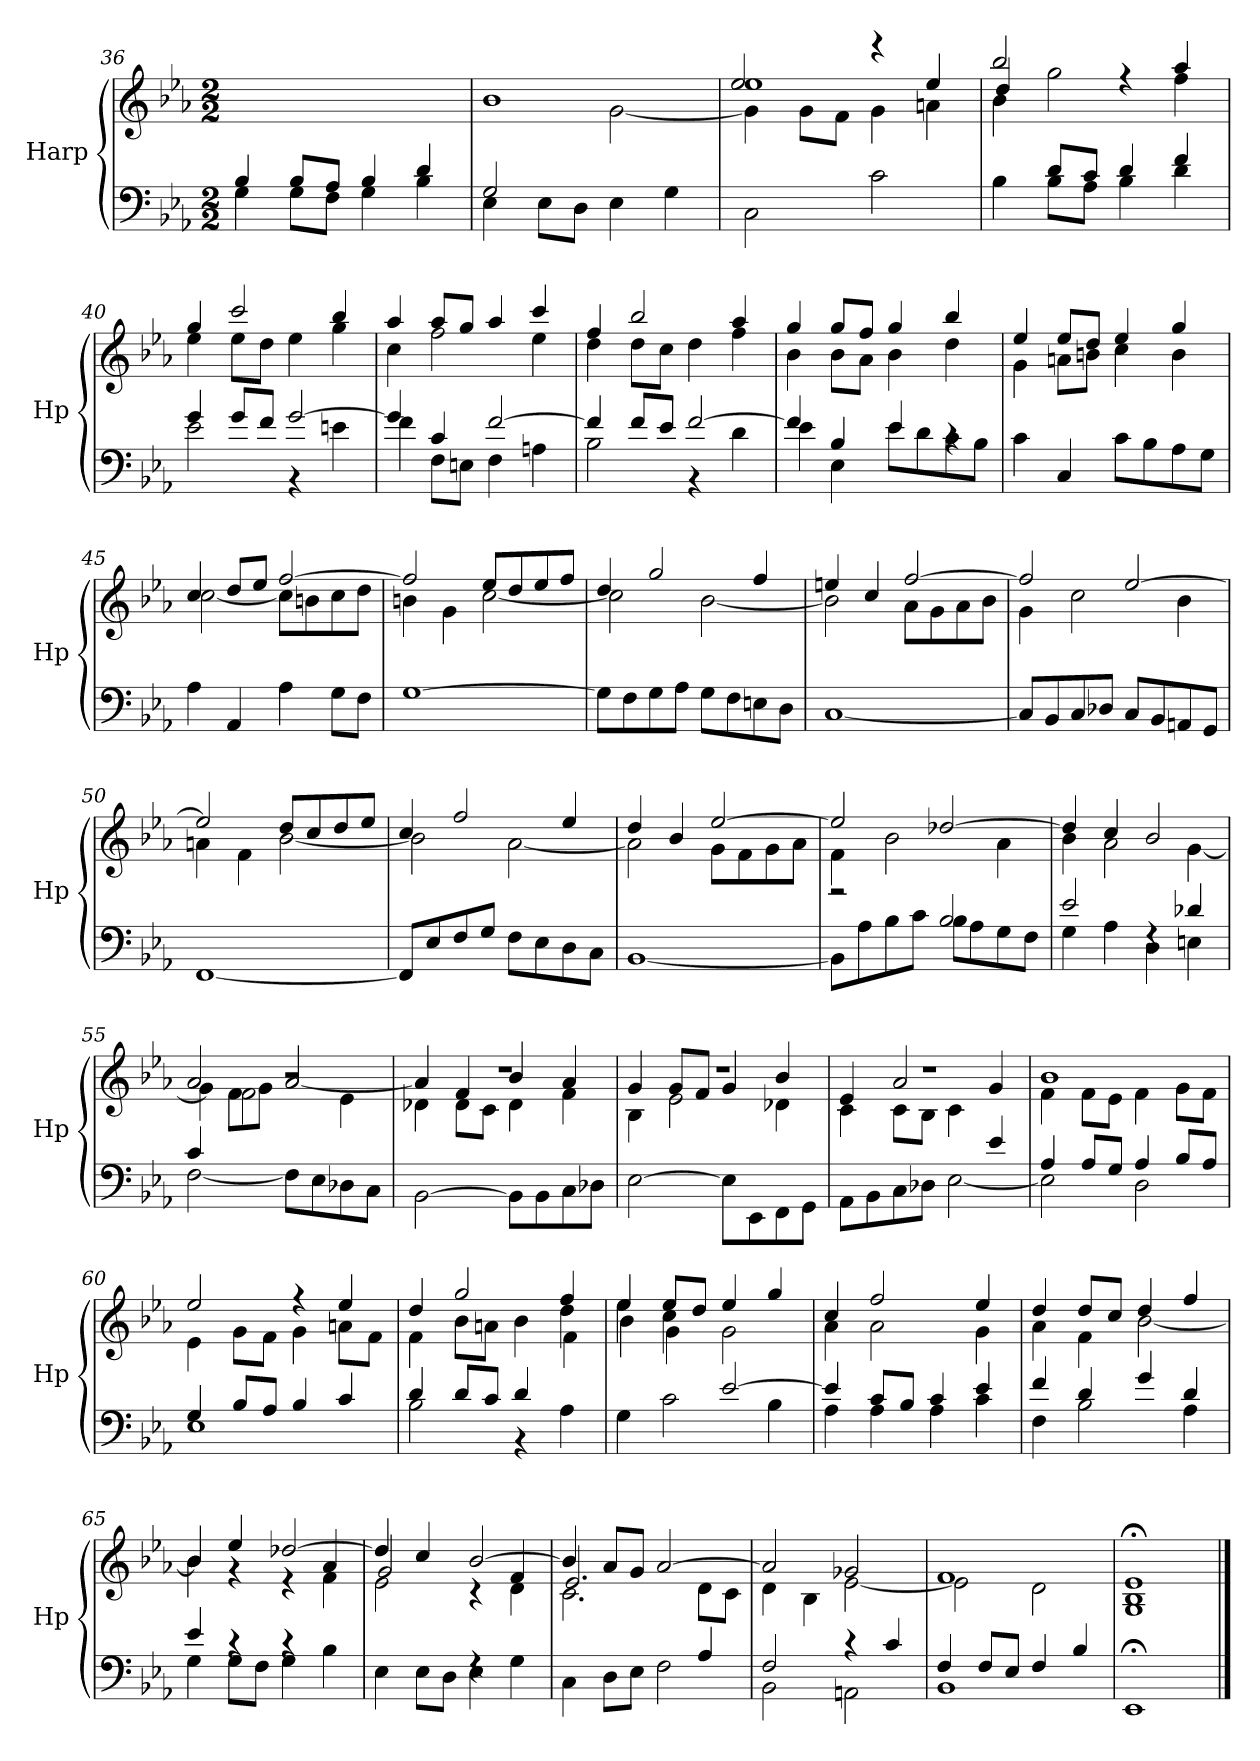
**kern	**kern
*part1	*part1
*staff2	*staff1
*I"Harp	*
*I'Hp	*
!!LO:PB:g=z
*clefF4	*clefG2
*k[b-e-a-]	*k[b-e-a-]
*M2/2	*M2/2
=36	=36
*^	*
4B-/	4G\	1ryy
8B-/L	8G\L	.
8A-/J	8F\J	.
4B-/	4G\	.
4d/	4B-\	.
=37	=37	=37
*	*	*^
2G/	4E-\	1b-	2ryy
.	8E-\L	.	.
.	8D\J	.	.
2ryy	4E-\	.	[2g\
.	4G\	.	.
*v	*v	*	*
=38	=38	=38
*	*	*^
2C\	1ee-	2ee-/	4g\]
.	.	.	8g\L
.	.	.	8f\J
2c\	.	4reee	4g\
.	.	4ee-/	4an\
=39	=39	=39	=39
*^	*	*	*
4ryy	4B-\	2bb-/	4dd/	4b-\
8d/L	8B-\L	.	2gg\	2.ryy
8c/J	8A-\J	.	.	.
4d/	4B-\	4rff	.	.
4f/	4d\	4aa-/	4ff\	.
*	*	*	*v	*v
=40	=40	=40	=40
4g/	2e-\	4gg/	4ee-\
8g/L	.	2ccc/	8ee-\L
8f/J	.	.	8dd\J
[2g/	4r	.	4ee-\
.	4en\	4bb-/	4gg\
=41	=41	=41	=41
4g/]	4f\	4aa-/	4cc\
4c/	8F\L	8aa-/L	2ff\
.	8En\J	8gg/J	.
[2f/	4F\	4aa-/	.
.	4An\	4ccc/	4ee-\
!!LO:LB:g=z	!!
=42	=42	=42	=42
4f/]	2B-\	4ff/	4dd\
8f/L	.	2bb-/	8dd\L
8e-/J	.	.	8cc\J
[2f/	4r	.	4dd\
.	4d\	4aa-/	4ff\
=43	=43	=43	=43
4f/]	4e-\	4gg/	4b-\
4B-/	4E-\	8gg/L	8b-\L
.	.	8ff/J	8a-\J
4e-/	8e-\L	4gg/	4b-\
.	8d\	.	.
4rc	8c\	4bb-/	4dd\
.	8B-\J	.	.
*v	*v	*	*
=44	=44	=44
4c\	4ee-/	4g\
4C/	8ee-/L	8an\L
.	8dd/J	8bn\J
8c\L	4ee-/	4cc\
8B-\	.	.
8A-\	4gg/	4b\
8G\J	.	.
=45	=45	=45
4A-\	4cc/	[2cc\
4AA-/	8dd/L	.
.	8ee-/J	.
4A-\	[2ff/	8cc\L]
.	.	8bn\
8G\L	.	8cc\
8F\J	.	8dd\J
=46	=46	=46
[1G	2ff/]	4bn\
.	.	4g\
.	8ee-/L	[2cc\
.	8dd/	.
.	8ee-/	.
.	8ff/J	.
!!LO:LB:g=z	!!
=47	=47	=47
8G\L]	4dd/	2cc\]
8F\	.	.
8G\	2gg/	.
8A-\J	.	.
8G\L	.	[2b-\
8F\	.	.
8En\	4ff/	.
8D\J	.	.
=48	=48	=48
[1C	4een/	2b-\]
.	4cc/	.
.	[2ff/	8a-\L
.	.	8g\
.	.	8a-\
.	.	8b-\J
=49	=49	=49
8C/L]	2ff/]	4g\
8BB-/	.	.
8C/	.	2cc\
8D-X/J	.	.
8C/L	[2ee-/	.
8BB-/	.	.
8AAn/	.	4b-\
8GG/J	.	.
=50	=50	=50
[1FF	2ee-/]	4an\
.	.	4f\
.	8dd/L	[2b-\
.	8cc/	.
.	8dd/	.
.	8ee-/J	.
=51	=51	=51
8FF/L]	4cc/	2b-\]
8E-/	.	.
8F/	2ff/	.
8G/J	.	.
8F\L	.	[2a-\
8E-\	.	.
8D\	4ee-/	.
8C\J	.	.
!!LO:LB:g=z	!!
=52	=52	=52
[1BB-	4dd/	2a-\]
.	4b-/	.
.	[2ee-/	8g\L
.	.	8f\
.	.	8g\
.	.	8a-\J
=53	=53	=53
*^	*	*
8BB-\L]	2rg	2ee-/]	4f\
8A-\	.	.	.
8B-\	.	.	2b-\
8c\J	.	.	.
2B-/	8B-\L	[2dd-X/	.
.	8A-\	.	.
.	8G\	.	4a-\
.	8F\J	.	.
=54	=54	=54	=54
2e-/	4G\	4dd-/]	4b-\
.	4A-\	4cc/	2a-\
4rF	4D\	2b-/	.
4d-X/	4En\	.	[4g\
=55	=55	=55	=55
*	*	*	*^
4c/	[2F\	2a-/	4g\]	4ryy
2.ryy	.	.	8f\L	2f\
.	.	.	8g\J	.
.	8F\L]	2r	[2a-/	.
.	8E-\	.	.	.
.	8D-X\	.	.	4e-\
.	8C\J	.	.	.
*v	*v	*	*	*
=56	=56	=56	=56
[2BB-\	1r	4a-/]	4d-X\
.	.	4f/	8d-\L
.	.	.	8c\J
8BB-\L]	.	4b-/	4d-\
8BB-\	.	.	.
8C\	.	4a-/	4f\
8D-X\J	.	.	.
!!LO:LB:g=z	!!	!!
=57	=57	=57	=57
[2E-\	1r	4g/	4B-\
.	.	8g/L	2e-\
.	.	8f/J	.
8E-\L]	.	4g/	.
8EE-\	.	.	.
8FF\	.	4b-/	4d-X\
8GG\J	.	.	.
=58	=58	=58	=58
*^	*	*	*
2.ryy	8AA-\L	1r	4e-/	4c\
.	8BB-\	.	.	.
.	8C\	.	2a-/	8c\L
.	8D-X\J	.	.	8B-\J
.	[2E-\	.	.	4c\
4e-/	.	.	4g/	4ryy
*	*	*	*v	*v
=59	=59	=59	=59
4A-/	2E-\]	1b-	4f\
8A-/L	.	.	8f\L
8G/J	.	.	8e-\J
4A-/	2D\	.	4f\
8B-/L	.	.	8g\L
8A-/J	.	.	8f\J
=60	=60	=60	=60
4G/	1E-	2ee-/	4e-\
8B-/L	.	.	8g\L
8A-/J	.	.	8f\J
4B-/	.	4r	4g\
4c/	.	4ee-/	8an\L
.	.	.	8f\J
=61	=61	=61	=61
*	*	*	*^
4d/	2B-\	4dd/	4f\	2.ryy
8d/L	.	2gg/	8b-\L	.
8c/J	.	.	8an\J	.
4d/	4r	.	4b-\	.
4ryy	4A-\	4ff/	4dd\	4f\
=62	=62	=62	=62	=62
2ryy	4G\	4ee-/	4ee-\	4b-\
.	2c\	8ee-/L	4cc\	4g\
.	.	8dd/J	.	.
[2e-/	.	4ee-/	2g\	2ryy
.	4B-\	4gg/	.	.
*	*	*	*v	*v
!!LO:LB:g=z
=63	=63	=63	=63
4e-/]	4A-\	4cc/	4a-\
8c/L	4A-\	2ff/	2a-\
8B-/J	.	.	.
4c/	4A-\	.	.
4e-/	4c\	4ee-/	4g\
=64	=64	=64	=64
4f/	4F\	4dd/	4a-\
4d/	2B-\	8dd/L	4f\
.	.	8cc/J	.
4g/	.	4dd/	[2b-\
4d/	4A-\	4ff/	.
=65	=65	=65	=65
*	*	*	*^
4e-/	4G\	4b-/	4b-\]	2.ryy
4rc	8G\L	4ee-/	4r	.
.	8F\J	.	.	.
4rc	4G\	[2dd-X/	4r	.
4ryy	4B-\	.	4a-/	4f\
=66	=66	=66	=66	=66
2ryy	4E-\	4dd-/]	2g/	2e-\
.	8E-\L	4cc/	.	.
.	8D\J	.	.	.
4rF	4E-\	[2b-/	4r	4ryy
4ryy	4G\	.	4f/	4d\
=67	=67	=67	=67	=67
2.ryy	4C\	4b-/]	2.e-/	2.c\
.	8D\L	8a-/L	.	.
.	8E-\J	8g/J	.	.
.	2F\	[2a-/	.	.
4A-/	.	.	8d\L	4ryy
.	.	.	8c\J	.
*	*	*	*v	*v
=68	=68	=68	=68
2F/	2BB-\	2a-/]	4d\
.	.	.	4B-\
4r	2AAn\	2g-X/	[2e-\
4c/	.	.	.
=69	=69	=69	=69
4F/	1BB-	1f	2e-\]
8F/L	.	.	.
8E-/J	.	.	.
4F/	.	.	2d\
4B-/	.	.	.
*v	*v	*	*
!!LO:PB:g=z
=70	=70	=70
*	*	*^
1EE-;	1e-;<	1B-	1G
*	*v	*v	*v
==	==
*-	*-
